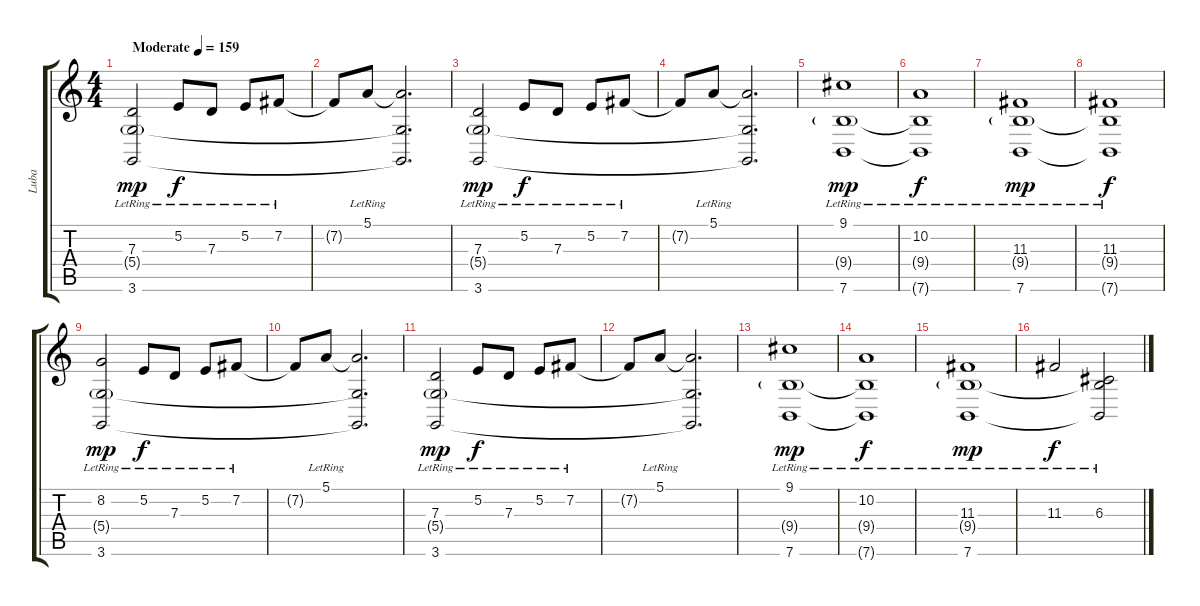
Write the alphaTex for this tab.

\track ("Luba" "Luba") {instrument synthstrings1}
\staff {score tabs}
\tuning (E4 B3 G3 D3 A2 E2) {hide}
\ts (4 4)
\tempo (159 "Moderate")
\clef g2
\ks c
(7.3{lr} 5.4{g lr} 3.6{lr}).2{dy mp instrument synthstrings1} 5.2{lr}.8{dy f} 7.3{lr}.8 5.2{lr}.8 7.2{lr}.8 |
7.2{t}.8 5.1{lr}.8 (5.1{t} 5.4{t} 3.6{t}).2{d} |
(7.3{lr} 5.4{g lr} 3.6{lr}).2{dy mp} 5.2{lr}.8{dy f} 7.3{lr}.8 5.2{lr}.8 7.2{lr}.8 |
7.2{t}.8 5.1{lr}.8 (5.1{t} 5.4{t} 3.6{t}).2{d} |
(9.1{lr} 9.4{g lr} 7.6{lr}).1{dy mp} |
(10.2{lr} 9.4{t} 7.6{t}).1{dy f} |
(11.3{lr} 9.4{g lr} 7.6{lr}).1{dy mp} |
(11.3{lr} 9.4{t} 7.6{t}).1{dy f} |
(8.2{lr} 5.4{g lr} 3.6{lr}).2{dy mp} 5.2{lr}.8{dy f} 7.3{lr}.8 5.2{lr}.8 7.2{lr}.8 |
7.2{t}.8 5.1{lr}.8 (5.1{t} 5.4{t} 3.6{t}).2{d} |
(7.3{lr} 5.4{g lr} 3.6{lr}).2{dy mp} 5.2{lr}.8{dy f} 7.3{lr}.8 5.2{lr}.8 7.2{lr}.8 |
7.2{t}.8 5.1{lr}.8 (5.1{t} 5.4{t} 3.6{t}).2{d} |
(9.1{lr} 9.4{g lr} 7.6{lr}).1{dy mp} |
(10.2{lr} 9.4{t} 7.6{t}).1{dy f} |
(11.3{lr} 9.4{g lr} 7.6{lr}).1{dy mp} |
11.3{lr}.2{dy f} (6.3{lr} 9.4{t} 7.6{t}).2
